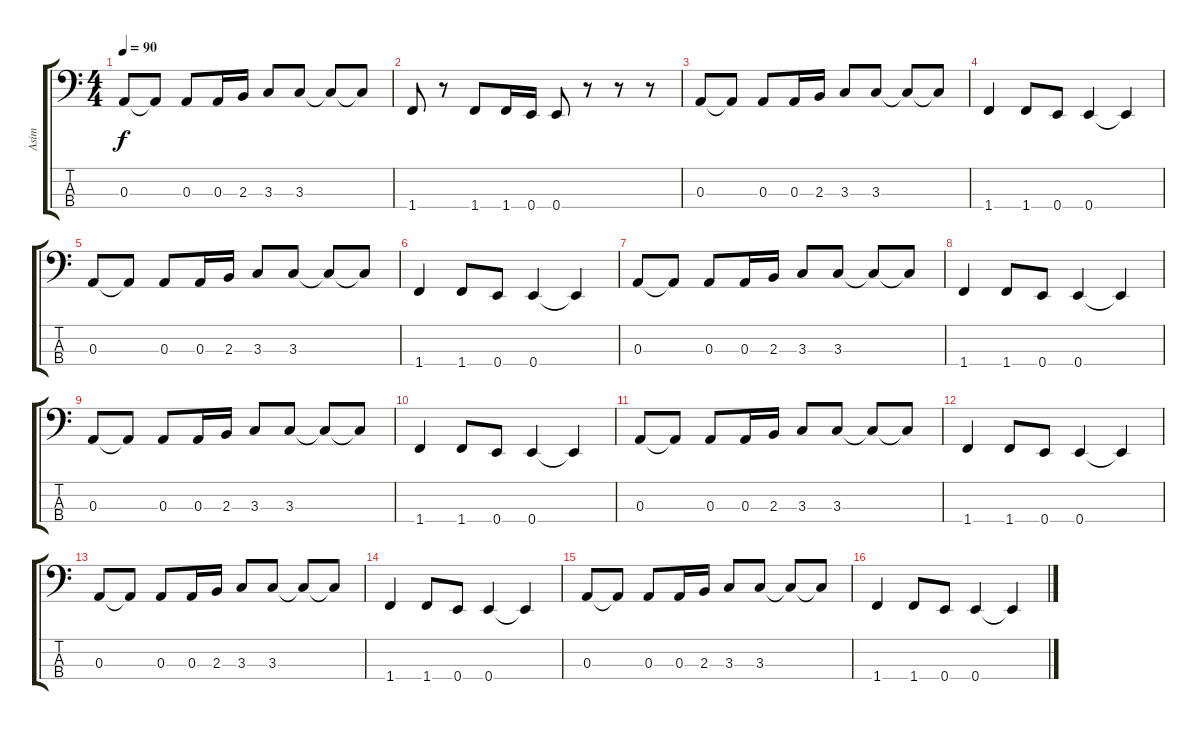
\track ("Asim" "Asim") {instrument electricbassfinger}
\staff {score tabs}
\tuning (G2 D2 A1 E1) {hide}
\ts (4 4)
\tempo 90
\clef f4
\ks c
0.3.8{dy f} 0.3{t}.8 0.3.8 0.3.16 2.3.16 3.3.8 3.3.8 3.3{t}.8 3.3{t}.8 |
1.4.8 r.8 1.4.8 1.4.16 0.4.16 0.4.8 r.8 r.8 r.8 |
0.3.8 0.3{t}.8 0.3.8 0.3.16 2.3.16 3.3.8 3.3.8 3.3{t}.8 3.3{t}.8 |
1.4.4 1.4.8 0.4.8 0.4.4 0.4{t}.4 |
0.3.8 0.3{t}.8 0.3.8 0.3.16 2.3.16 3.3.8 3.3.8 3.3{t}.8 3.3{t}.8 |
1.4.4 1.4.8 0.4.8 0.4.4 0.4{t}.4 |
0.3.8 0.3{t}.8 0.3.8 0.3.16 2.3.16 3.3.8 3.3.8 3.3{t}.8 3.3{t}.8 |
1.4.4 1.4.8 0.4.8 0.4.4 0.4{t}.4 |
0.3.8 0.3{t}.8 0.3.8 0.3.16 2.3.16 3.3.8 3.3.8 3.3{t}.8 3.3{t}.8 |
1.4.4 1.4.8 0.4.8 0.4.4 0.4{t}.4 |
0.3.8 0.3{t}.8 0.3.8 0.3.16 2.3.16 3.3.8 3.3.8 3.3{t}.8 3.3{t}.8 |
1.4.4 1.4.8 0.4.8 0.4.4 0.4{t}.4 |
0.3.8 0.3{t}.8 0.3.8 0.3.16 2.3.16 3.3.8 3.3.8 3.3{t}.8 3.3{t}.8 |
1.4.4 1.4.8 0.4.8 0.4.4 0.4{t}.4 |
0.3.8 0.3{t}.8 0.3.8 0.3.16 2.3.16 3.3.8 3.3.8 3.3{t}.8 3.3{t}.8 |
1.4.4 1.4.8 0.4.8 0.4.4 0.4{t}.4
